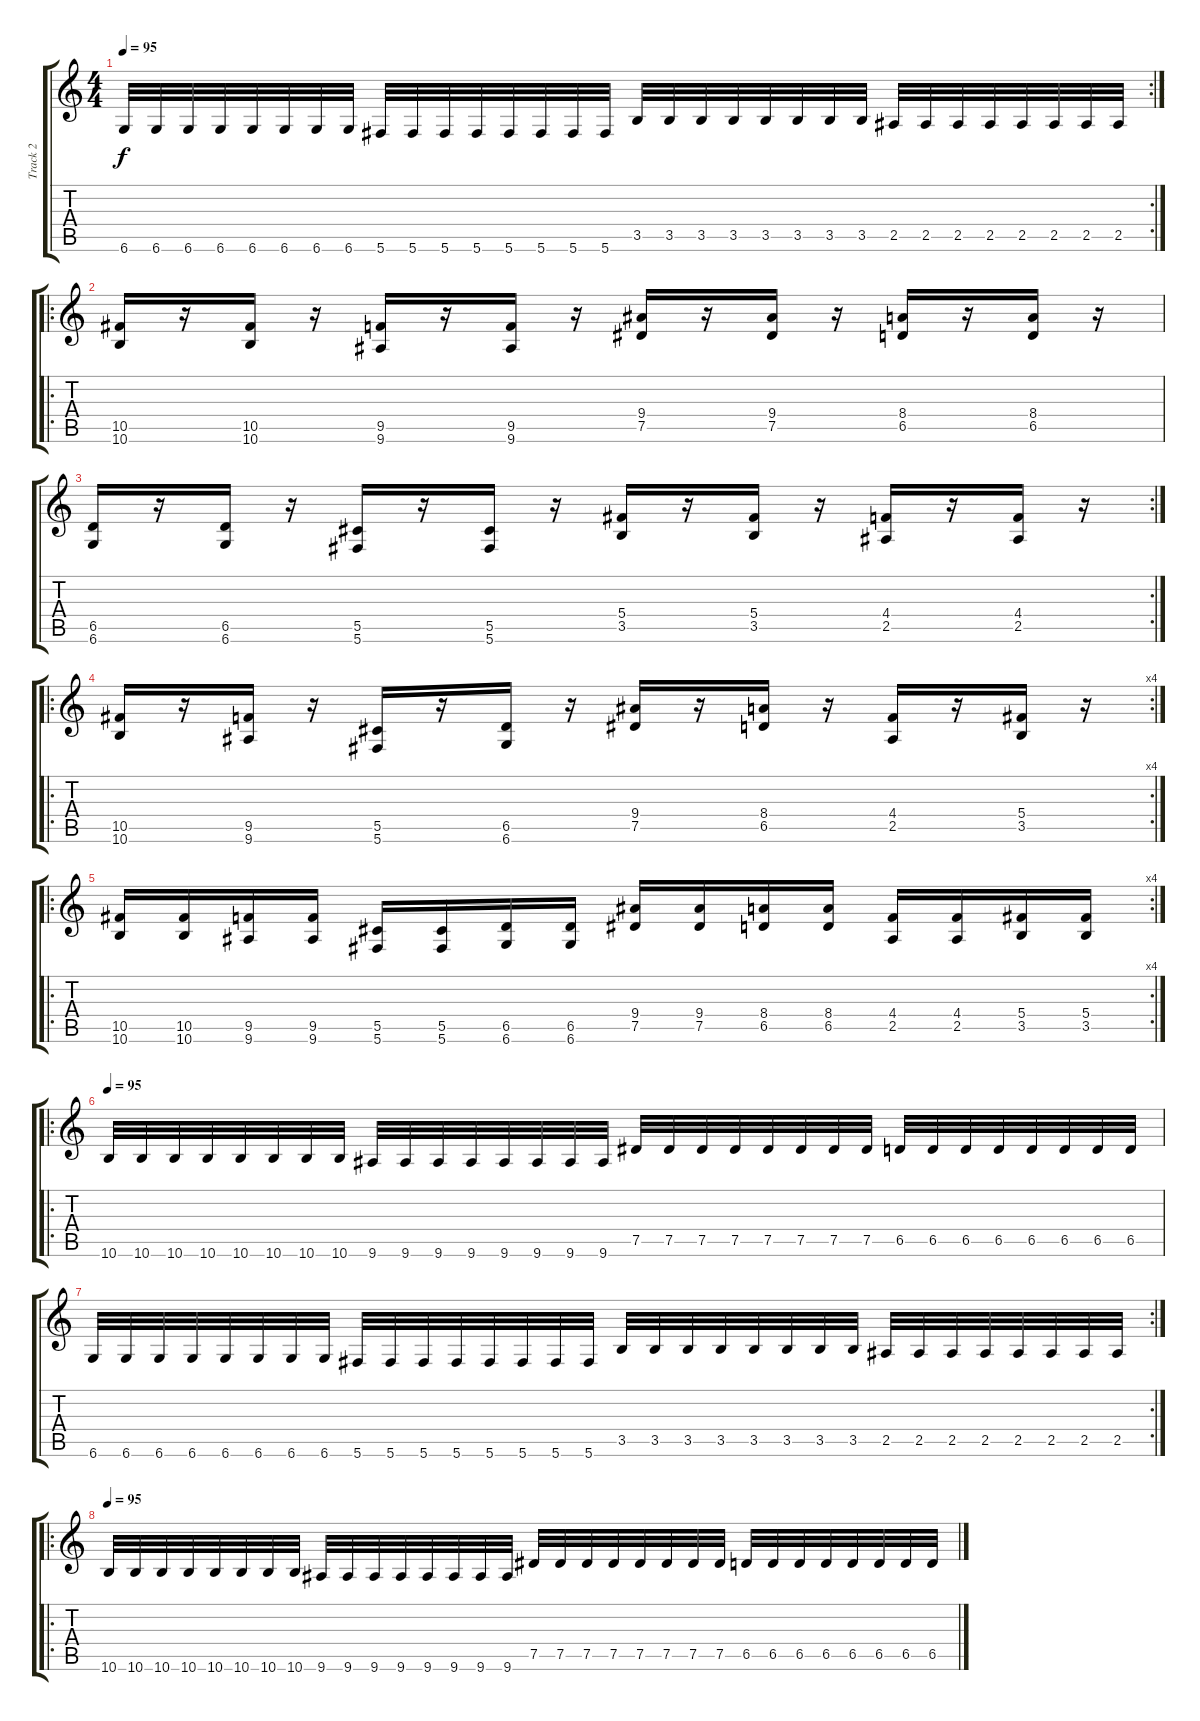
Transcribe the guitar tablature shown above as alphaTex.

\track ("Track 2" "Track 2") {instrument distortionguitar}
\staff {score tabs}
\tuning (Eb4 Bb3 Gb3 Db3 Ab2 Db2) {hide}
\rc 2
\ts (4 4)
\tempo 95
\clef g2
\ks c
6.6.32{dy f} 6.6.32 6.6.32 6.6.32 6.6.32 6.6.32 6.6.32 6.6.32 5.6.32 5.6.32 5.6.32 5.6.32 5.6.32 5.6.32 5.6.32 5.6.32 3.5.32 3.5.32 3.5.32 3.5.32 3.5.32 3.5.32 3.5.32 3.5.32 2.5.32 2.5.32 2.5.32 2.5.32 2.5.32 2.5.32 2.5.32 2.5.32 |
\ro
(10.5 10.6).16 r.16 (10.5 10.6).16 r.16 (9.5 9.6).16 r.16 (9.5 9.6).16 r.16 (9.4 7.5).16 r.16 (9.4 7.5).16 r.16 (8.4 6.5).16 r.16 (8.4 6.5).16 r.16 |
\rc 2
(6.5 6.6).16 r.16 (6.5 6.6).16 r.16 (5.5 5.6).16 r.16 (5.5 5.6).16 r.16 (5.4 3.5).16 r.16 (5.4 3.5).16 r.16 (4.4 2.5).16 r.16 (4.4 2.5).16 r.16 |
\ro
\rc 4
(10.5 10.6).16 r.16 (9.5 9.6).16 r.16 (5.5 5.6).16 r.16 (6.5 6.6).16 r.16 (9.4 7.5).16 r.16 (8.4 6.5).16 r.16 (4.4 2.5).16 r.16 (5.4 3.5).16 r.16 |
\ro
\rc 4
(10.5 10.6).16 (10.5 10.6).16 (9.5 9.6).16 (9.5 9.6).16 (5.5 5.6).16 (5.5 5.6).16 (6.5 6.6).16 (6.5 6.6).16 (9.4 7.5).16 (9.4 7.5).16 (8.4 6.5).16 (8.4 6.5).16 (4.4 2.5).16 (4.4 2.5).16 (5.4 3.5).16 (5.4 3.5).16 |
\ro
\tempo 95
10.6.32 10.6.32 10.6.32 10.6.32 10.6.32 10.6.32 10.6.32 10.6.32 9.6.32 9.6.32 9.6.32 9.6.32 9.6.32 9.6.32 9.6.32 9.6.32 7.5.32 7.5.32 7.5.32 7.5.32 7.5.32 7.5.32 7.5.32 7.5.32 6.5.32 6.5.32 6.5.32 6.5.32 6.5.32 6.5.32 6.5.32 6.5.32 |
\rc 2
6.6.32 6.6.32 6.6.32 6.6.32 6.6.32 6.6.32 6.6.32 6.6.32 5.6.32 5.6.32 5.6.32 5.6.32 5.6.32 5.6.32 5.6.32 5.6.32 3.5.32 3.5.32 3.5.32 3.5.32 3.5.32 3.5.32 3.5.32 3.5.32 2.5.32 2.5.32 2.5.32 2.5.32 2.5.32 2.5.32 2.5.32 2.5.32 |
\ro
\tempo 95
10.6.32 10.6.32 10.6.32 10.6.32 10.6.32 10.6.32 10.6.32 10.6.32 9.6.32 9.6.32 9.6.32 9.6.32 9.6.32 9.6.32 9.6.32 9.6.32 7.5.32 7.5.32 7.5.32 7.5.32 7.5.32 7.5.32 7.5.32 7.5.32 6.5.32 6.5.32 6.5.32 6.5.32 6.5.32 6.5.32 6.5.32 6.5.32
